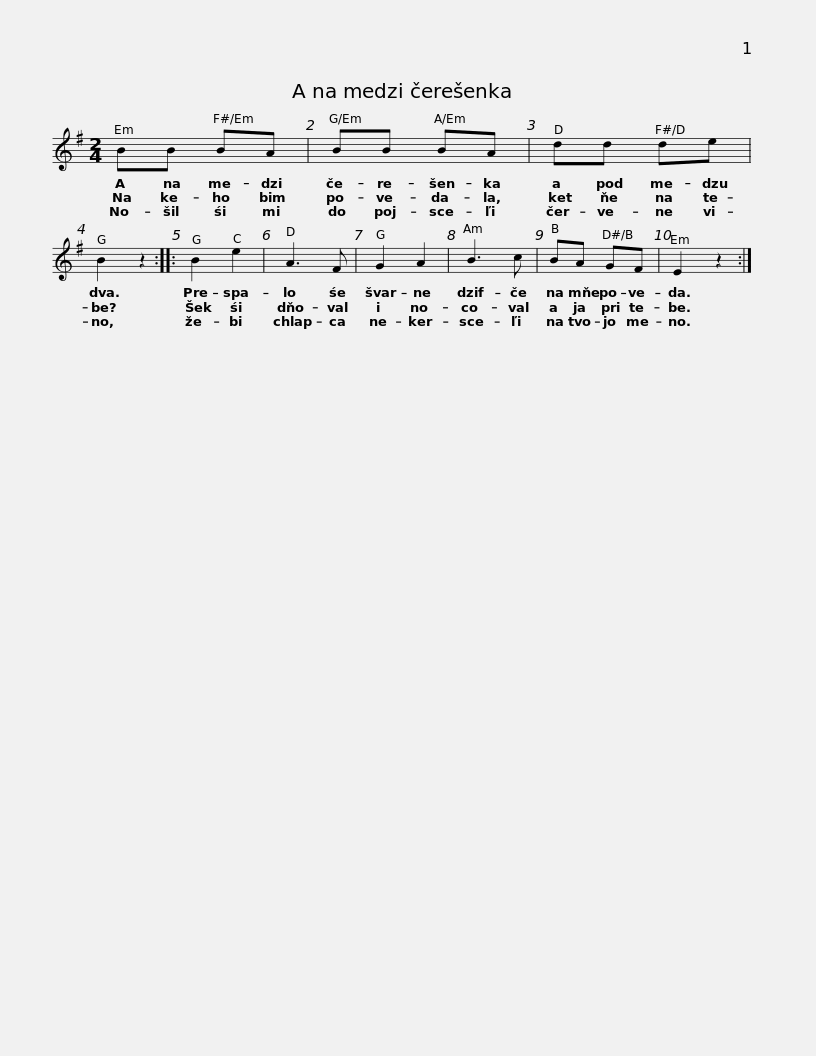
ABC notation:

X:1
L:1/8
M:2/4
I:linebreak $
K:G
V:1 treble
V:1
 BB BA | BB BA | dd de | B2 z2 ::$ B2 e2 | %5
 A3 F | G2 A2 | B3 c | BA GF | E2 z2 :| %10
